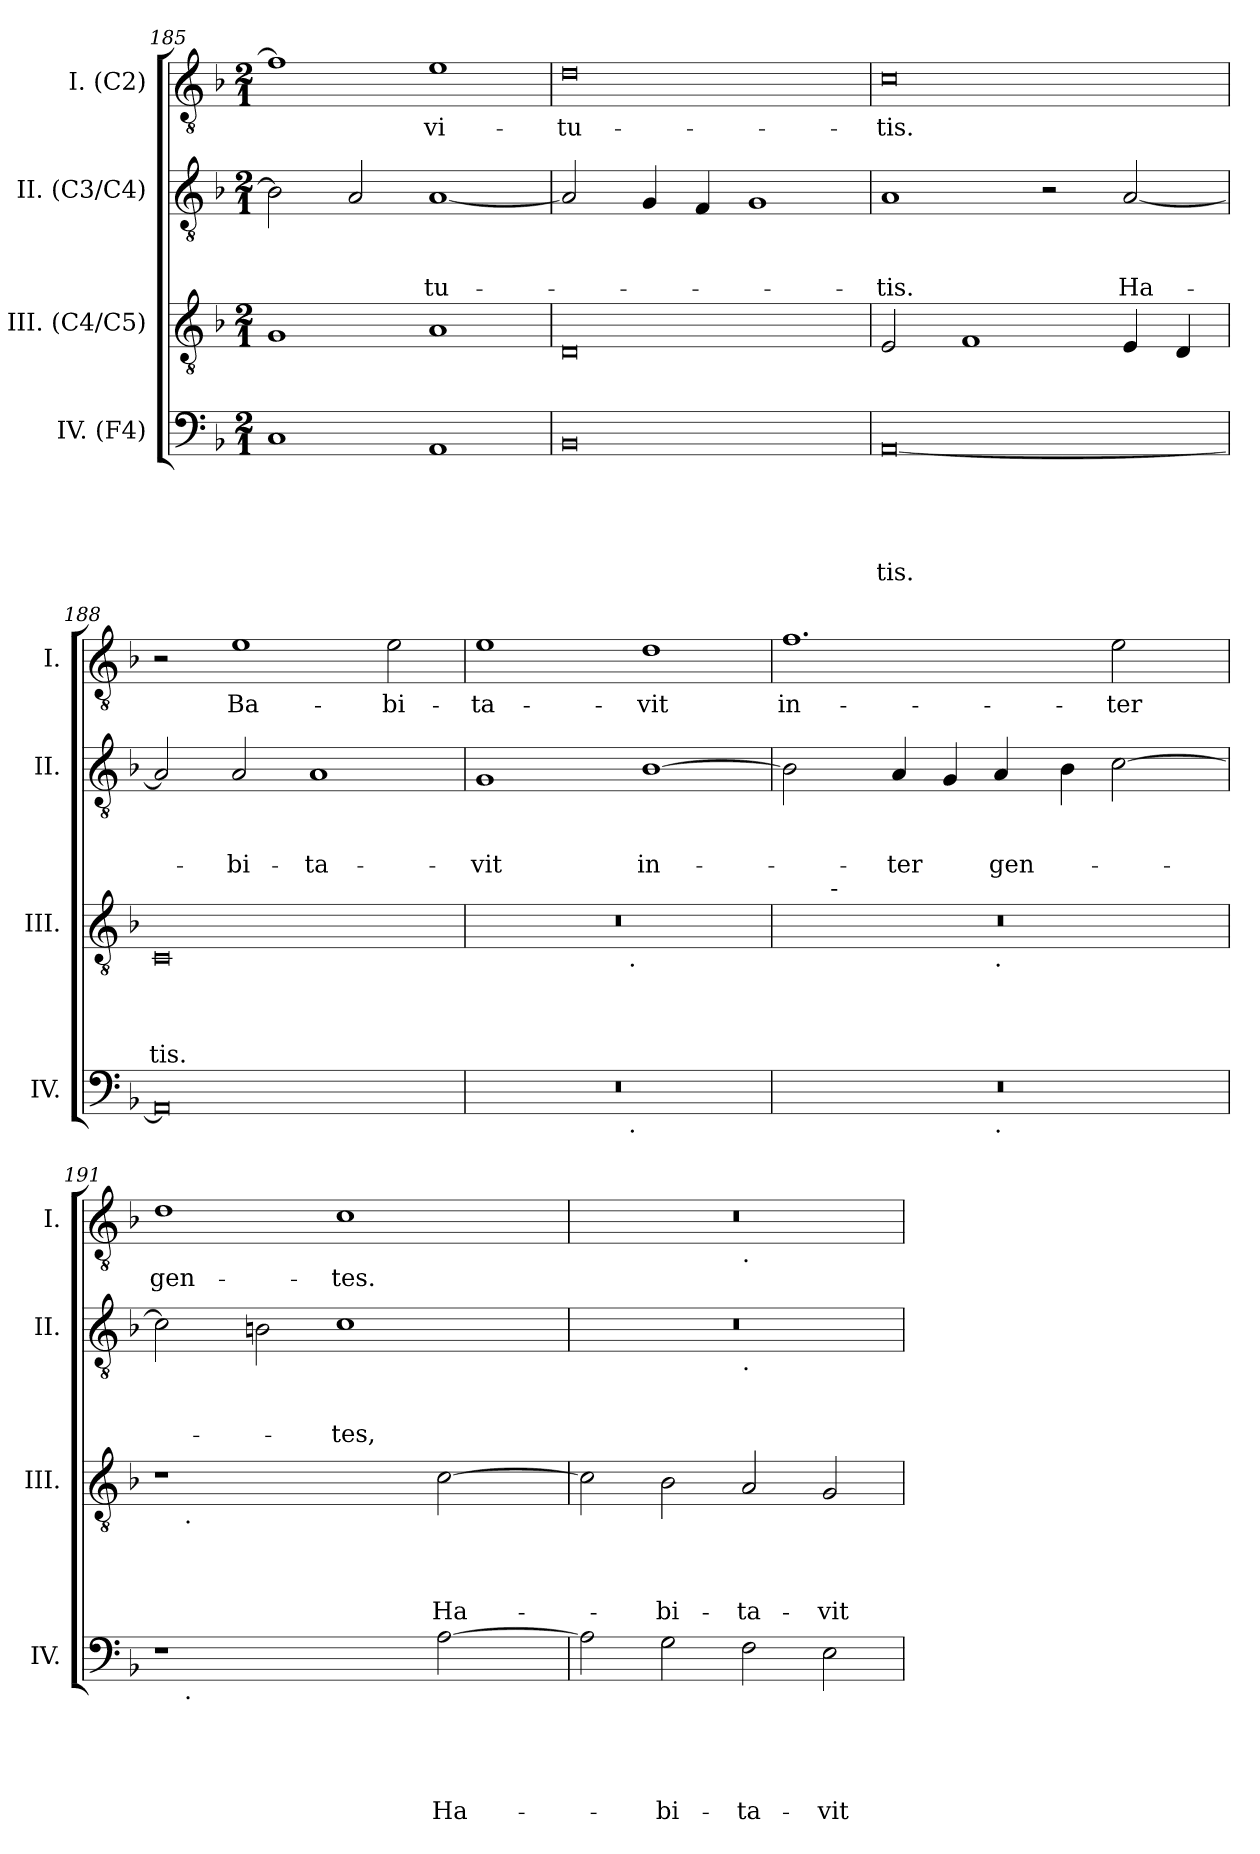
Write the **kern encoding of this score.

**kern	**text	**text	**text	**text	**text	**kern	**text	**text	**text	**text	**kern	**text	**text	**text	**kern	**text
*part4	*part4	*part4	*part4	*part4	*part4	*part3	*part3	*part3	*part3	*part3	*part2	*part2	*part2	*part2	*part1	*part1
*staff4	*staff4	*staff4	*staff4	*staff4	*staff4	*staff3	*staff3	*staff3	*staff3	*staff3	*staff2	*staff2	*staff2	*staff2	*staff1	*staff1
*I"IV. (F4)	*	*	*	*	*	*I"III. (C4/C5)	*	*	*	*	*I"II. (C3/C4)	*	*	*	*I"I. (C2)	*
*I'IV.	*	*	*	*	*	*I'III.	*	*	*	*	*I'II.	*	*	*	*I'I.	*
*clefF4	*	*	*	*	*	*clefGv2	*	*	*	*	*clefGv2	*	*	*	*clefGv2	*
*k[b-]	*	*	*	*	*	*k[b-]	*	*	*	*	*k[b-]	*	*	*	*k[b-]	*
*F:	*	*	*	*	*	*F:	*	*	*	*	*F:	*	*	*	*F:	*
*M2/1	*	*	*	*	*	*M2/1	*	*	*	*	*M2/1	*	*	*	*M2/1	*
=185	=185	=185	=185	=185	=185	=185	=185	=185	=185	=185	=185	=185	=185	=185	=185	=185
1C	.	.	.	.	.	1G	.	.	.	.	2B-\]	.	.	.	1f]	.
.	.	.	.	.	.	.	.	.	.	.	2A/	.	.	.	.	.
!	!	!	!	!	!	!	!	!	!	!	!	!	!	!LO:LY:b	!	!LO:LY:b
1AA	.	.	.	.	.	1A	.	.	.	.	[<1A	.	.	-tu-	1e	-vi-
=186	=186	=186	=186	=186	=186	=186	=186	=186	=186	=186	=186	=186	=186	=186	=186	=186
!	!	!	!	!	!	!	!	!	!	!	!	!	!	!	!	!LO:LY:b:rj
0BB-	.	.	.	.	.	0D	.	.	.	.	2A/]	.	.	.	0d	-tu-
.	.	.	.	.	.	.	.	.	.	.	4G/	.	.	.	.	.
.	.	.	.	.	.	.	.	.	.	.	4F/	.	.	.	.	.
.	.	.	.	.	.	.	.	.	.	.	1G	.	.	.	.	.
=187	=187	=187	=187	=187	=187	=187	=187	=187	=187	=187	=187	=187	=187	=187	=187	=187
!	!	!	!	!	!LO:LY:b	!	!	!	!	!	!	!	!	!LO:LY:b	!	!LO:LY:b
[<0AA	.	.	.	.	-tis.	2E/	.	.	.	.	1A	.	.	-tis.	0c	-tis.
.	.	.	.	.	.	1F	.	.	.	.	.	.	.	.	.	.
.	.	.	.	.	.	.	.	.	.	.	2r	.	.	.	.	.
!	!	!	!	!	!	!	!	!	!	!	!	!	!	!LO:LY:b	!	!
.	.	.	.	.	.	4E/	.	.	.	.	[<2A/	.	.	Ha-	.	.
.	.	.	.	.	.	4D/	.	.	.	.	.	.	.	.	.	.
=188	=188	=188	=188	=188	=188	=188	=188	=188	=188	=188	=188	=188	=188	=188	=188	=188
!	!	!	!	!	!	!	!	!	!	!LO:LY:b	!	!	!	!	!	!
0AA]	.	.	.	.	.	0C	.	.	.	-tis.	2A/]	.	.	.	2r	.
!	!	!	!	!	!	!	!	!	!	!	!	!	!	!LO:LY:b	!	!LO:LY:b
.	.	.	.	.	.	.	.	.	.	.	2A/	.	.	-bi-	1e	Ba-
!	!	!	!	!	!	!	!	!	!	!	!	!	!	!LO:LY:b	!	!
.	.	.	.	.	.	.	.	.	.	.	1A	.	.	-ta-	.	.
!	!	!	!	!	!	!	!	!	!	!	!	!	!	!	!	!LO:LY:b
.	.	.	.	.	.	.	.	.	.	.	.	.	.	.	2e\	-bi-
=189	=189	=189	=189	=189	=189	=189	=189	=189	=189	=189	=189	=189	=189	=189	=189	=189
!	!	!	!	!	!	!	!	!	!	!	!	!	!	!LO:LY:b	!	!LO:LY:b
*^	*	*	*	*	*	*^	*	*	*	*	*	*	*	*	*	*
0r	2ryy	.	.	.	.	.	0r	2ryy	.	.	.	.	1G	.	.	-vit	1e	-ta-
.	4...ryy	.	.	.	.	.	.	4...ryy	.	.	.	.	.	.	.	.	.	.
!	!	!	!	!	!	!	!	!LO:TX:b:t=.	!	!	!	!	!	!	!	!	!	!
!	!LO:TX:b:t=.	!	!	!	!	!	!	!	!	!	!	!	!	!	!	!	!	!
.	1ryy	.	.	.	.	.	.	1ryy	.	.	.	.	.	.	.	.	.	.
!	!	!	!	!	!	!	!	!	!	!	!	!	!	!	!	!LO:LY:b	!	!LO:LY:b
.	.	.	.	.	.	.	.	.	.	.	.	.	[<1B-	.	.	in-	1d	-vit
.	32ryy	.	.	.	.	.	.	32ryy	.	.	.	.	.	.	.	.	.	.
!!LO:LB:g=z
=190	=190	=190	=190	=190	=190	=190	=190	=190	=190	=190	=190	=190	=190	=190	=190	=190	=190	=190
!	!	!	!	!	!	!	!	!	!	!	!	!	!	!	!	!	!	!LO:LY:b
*	*	*	*	*	*	*	*	*^	*	*	*	*	*	*	*	*	*	*
0r	1ryy	.	.	.	.	.	0r	8ryy	1ryy	.	.	.	.	2B-\]	.	.	.	1.f	in-
.	.	.	.	.	.	.	.	32ryy	.	.	.	.	.	.	.	.	.	.	.
!	!	!	!	!	!	!	!	!LO:TX:a:t=-	!	!	!	!	!	!	!	!	!	!	!
.	.	.	.	.	.	.	.	1ryy	.	.	.	.	.	.	.	.	.	.	.
!	!	!	!	!	!	!	!	!	!	!	!	!	!	!	!	!	!LO:LY:b	!	!
.	.	.	.	.	.	.	.	.	.	.	.	.	.	4A/	.	.	-ter	.	.
.	.	.	.	.	.	.	.	.	.	.	.	.	.	4G/	.	.	.	.	.
!	!	!	!	!	!	!	!	!	!LO:TX:b:t=.	!	!	!	!	!	!	!	!	!	!
!	!LO:TX:b:t=.	!	!	!	!	!	!	!	!	!	!	!	!	!	!	!	!	!	!
!	!	!	!	!	!	!	!	!	!	!	!	!	!	!	!	!	!LO:LY:b	!	!
.	1ryy	.	.	.	.	.	.	.	1ryy	.	.	.	.	4A/	.	.	gen-	.	.
.	.	.	.	.	.	.	.	2ryy	.	.	.	.	.	.	.	.	.	.	.
.	.	.	.	.	.	.	.	.	.	.	.	.	.	4B-\	.	.	.	.	.
!	!	!	!	!	!	!	!	!	!	!	!	!	!	!	!	!	!	!	!LO:LY:b
.	.	.	.	.	.	.	.	.	.	.	.	.	.	[>2c\	.	.	.	2e\	-ter
.	.	.	.	.	.	.	.	4ryy	.	.	.	.	.	.	.	.	.	.	.
.	.	.	.	.	.	.	.	16.ryy	.	.	.	.	.	.	.	.	.	.	.
=191	=191	=191	=191	=191	=191	=191	=191	=191	=191	=191	=191	=191	=191	=191	=191	=191	=191	=191	=191
!	!	!	!	!	!	!	!	!	!	!	!	!	!	!	!	!	!	!	!LO:LY:b
*	*	*	*	*	*	*	*	*v	*v	*	*	*	*	*	*	*	*	*	*
1r	16.ryy	.	.	.	.	.	1r	16.ryy	.	.	.	.	2c\]	.	.	.	1d	gen-
!	!	!	!	!	!	!	!	!LO:TX:b:t=.	!	!	!	!	!	!	!	!	!	!
!	!LO:TX:b:t=.	!	!	!	!	!	!	!	!	!	!	!	!	!	!	!	!	!
.	1ryy	.	.	.	.	.	.	1ryy	.	.	.	.	.	.	.	.	.	.
.	.	.	.	.	.	.	.	.	.	.	.	.	2B\	.	.	.	.	.
!	!	!	!	!	!	!	!	!	!	!	!	!	!	!	!	!LO:LY:b	!	!LO:LY:b
2ryy	.	.	.	.	.	.	2ryy	.	.	.	.	.	1c	.	.	-tes,	1c	-tes.
.	2ryy	.	.	.	.	.	.	2ryy	.	.	.	.	.	.	.	.	.	.
!	!	!	!	!	!	!LO:LY:b	!	!	!	!	!	!LO:LY:b	!	!	!	!	!	!
[>2A\	.	.	.	.	.	Ha-	[>2c\	.	.	.	.	Ha-	.	.	.	.	.	.
.	4ryy	.	.	.	.	.	.	4ryy	.	.	.	.	.	.	.	.	.	.
.	8ryy	.	.	.	.	.	.	8ryy	.	.	.	.	.	.	.	.	.	.
.	32ryy	.	.	.	.	.	.	32ryy	.	.	.	.	.	.	.	.	.	.
*v	*v	*	*	*	*	*	*	*	*	*	*	*	*	*	*	*	*	*
*	*	*	*	*	*	*v	*v	*	*	*	*	*	*	*	*	*	*
=192	=192	=192	=192	=192	=192	=192	=192	=192	=192	=192	=192	=192	=192	=192	=192	=192
*	*	*	*	*	*	*	*	*	*	*	*^	*	*	*	*^	*
2A\]	.	.	.	.	.	2c\]	.	.	.	.	0r	1ryy	.	.	.	0r	1ryy	.
!	!	!	!	!	!LO:LY:b	!	!	!	!	!LO:LY:b	!	!	!	!	!	!	!	!
2G\	.	.	.	.	-bi-	2B-\	.	.	.	-bi-	.	.	.	.	.	.	.	.
!	!	!	!	!	!	!	!	!	!	!	!	!	!	!	!	!	!LO:TX:b:t=.	!
!	!	!	!	!	!	!	!	!	!	!	!	!LO:TX:b:t=.	!	!	!	!	!	!
!	!	!	!	!	!LO:LY:b	!	!	!	!	!LO:LY:b	!	!	!	!	!	!	!	!
2F\	.	.	.	.	-ta-	2A/	.	.	.	-ta-	.	1ryy	.	.	.	.	1ryy	.
!	!	!	!	!	!LO:LY:b	!	!	!	!	!LO:LY:b	!	!	!	!	!	!	!	!
2E\	.	.	.	.	-vit	2G/	.	.	.	-vit	.	.	.	.	.	.	.	.
*	*	*	*	*	*	*	*	*	*	*	*v	*v	*	*	*	*	*	*
*	*	*	*	*	*	*	*	*	*	*	*	*	*	*	*v	*v	*
=	=	=	=	=	=	=	=	=	=	=	=	=	=	=	=	=
*-	*-	*-	*-	*-	*-	*-	*-	*-	*-	*-	*-	*-	*-	*-	*-	*-
